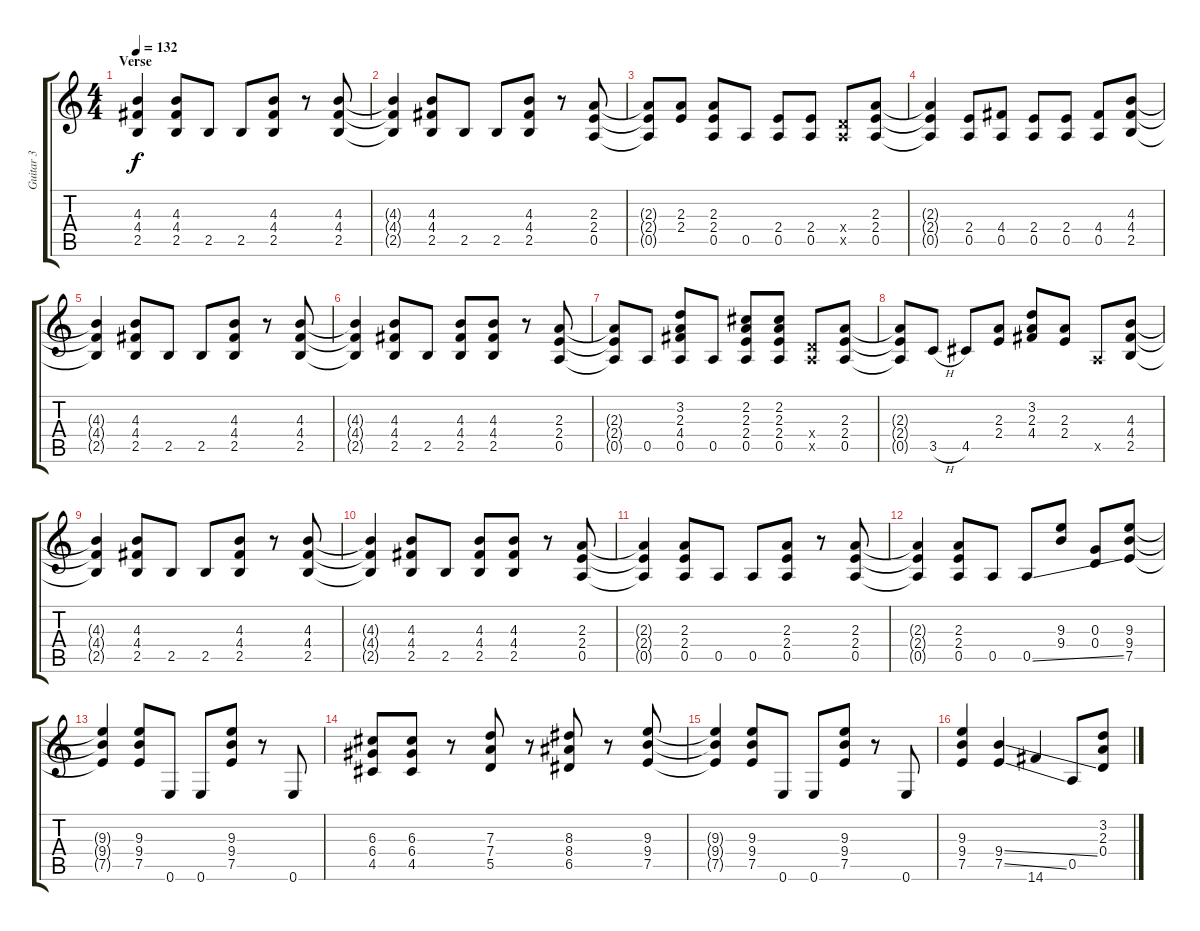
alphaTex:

\track ("Guitar 3" "Guitar 3") {instrument overdrivenguitar}
\staff {score tabs}
\tuning (E4 B3 G3 D3 A2 E2) {hide}
\ts (4 4)
\section ("" "Verse")
\tempo 132
\clef g2
\ks c
(4.3{t} 4.4{t} 2.5{t}).4{dy f} (4.3 4.4 2.5).8 2.5.8 2.5.8 (4.3 4.4 2.5).8 r.8 (4.3 4.4 2.5).8 |
(4.3{t} 4.4{t} 2.5{t}).4 (4.3 4.4 2.5).8 2.5.8 2.5.8 (4.3 4.4 2.5).8 r.8 (2.3 2.4 0.5).8 |
(2.3{t} 2.4{t} 0.5{t}).8 (2.3 2.4).8 (2.3 2.4 0.5).8 0.5.8 (2.4 0.5).8 (2.4 0.5).8 (0.4{x} 0.5{x}).8 (2.3 2.4 0.5).8 |
(2.3{t} 2.4{t} 0.5{t}).4 (2.4 0.5).8 (4.4 0.5).8 (2.4 0.5).8 (2.4 0.5).8 (4.4 0.5).8 (4.3 4.4 2.5).8 |
(4.3{t} 4.4{t} 2.5{t}).4 (4.3 4.4 2.5).8 2.5.8 2.5.8 (4.3 4.4 2.5).8 r.8 (4.3 4.4 2.5).8 |
(4.3{t} 4.4{t} 2.5{t}).4 (4.3 4.4 2.5).8 2.5.8 (4.3 4.4 2.5).8 (4.3 4.4 2.5).8 r.8 (2.3 2.4 0.5).8 |
(2.3{t} 2.4{t} 0.5{t}).8 0.5.8 (3.2 2.3 4.4 0.5).8 0.5.8 (2.2 2.3 2.4 0.5).8 (2.2 2.3 2.4 0.5).8 (0.4{x} 0.5{x}).8 (2.3 2.4 0.5).8 |
(2.3{t} 2.4{t} 0.5{t}).8 3.5{h}.8 4.5.8 (2.3 2.4).8 (3.2 2.3 4.4).8 (2.3 2.4).8 0.5{x}.8 (4.3 4.4 2.5).8 |
(4.3{t} 4.4{t} 2.5{t}).4 (4.3 4.4 2.5).8 2.5.8 2.5.8 (4.3 4.4 2.5).8 r.8 (4.3 4.4 2.5).8 |
(4.3{t} 4.4{t} 2.5{t}).4 (4.3 4.4 2.5).8 2.5.8 (4.3 4.4 2.5).8 (4.3 4.4 2.5).8 r.8 (2.3 2.4 0.5).8 |
(2.3{t} 2.4{t} 0.5{t}).4 (2.3 2.4 0.5).8 0.5.8 0.5.8 (2.3 2.4 0.5).8 r.8 (2.3 2.4 0.5).8 |
(2.3{t} 2.4{t} 0.5{t}).4 (2.3 2.4 0.5).8 0.5.8 0.5{ss}.8 (9.3 9.4).8 (0.3 0.4).8 (9.3 9.4 7.5).8 |
(9.3{t} 9.4{t} 7.5{t}).4 (9.3 9.4 7.5).8 0.6.8 0.6.8 (9.3 9.4 7.5).8 r.8 0.6.8 |
(6.3 6.4 4.5).8 (6.3 6.4 4.5).8 r.8 (7.3 7.4 5.5).8 r.8 (8.3 8.4 6.5).8 r.8 (9.3 9.4 7.5).8 |
(9.3{t} 9.4{t} 7.5{t}).4 (9.3 9.4 7.5).8 0.6.8 0.6.8 (9.3 9.4 7.5).8 r.8 0.6.8 |
(9.3 9.4 7.5).4 (9.4{ss} 7.5{ss}).4 14.6.4 0.5.8 (3.2 2.3 0.4).8
